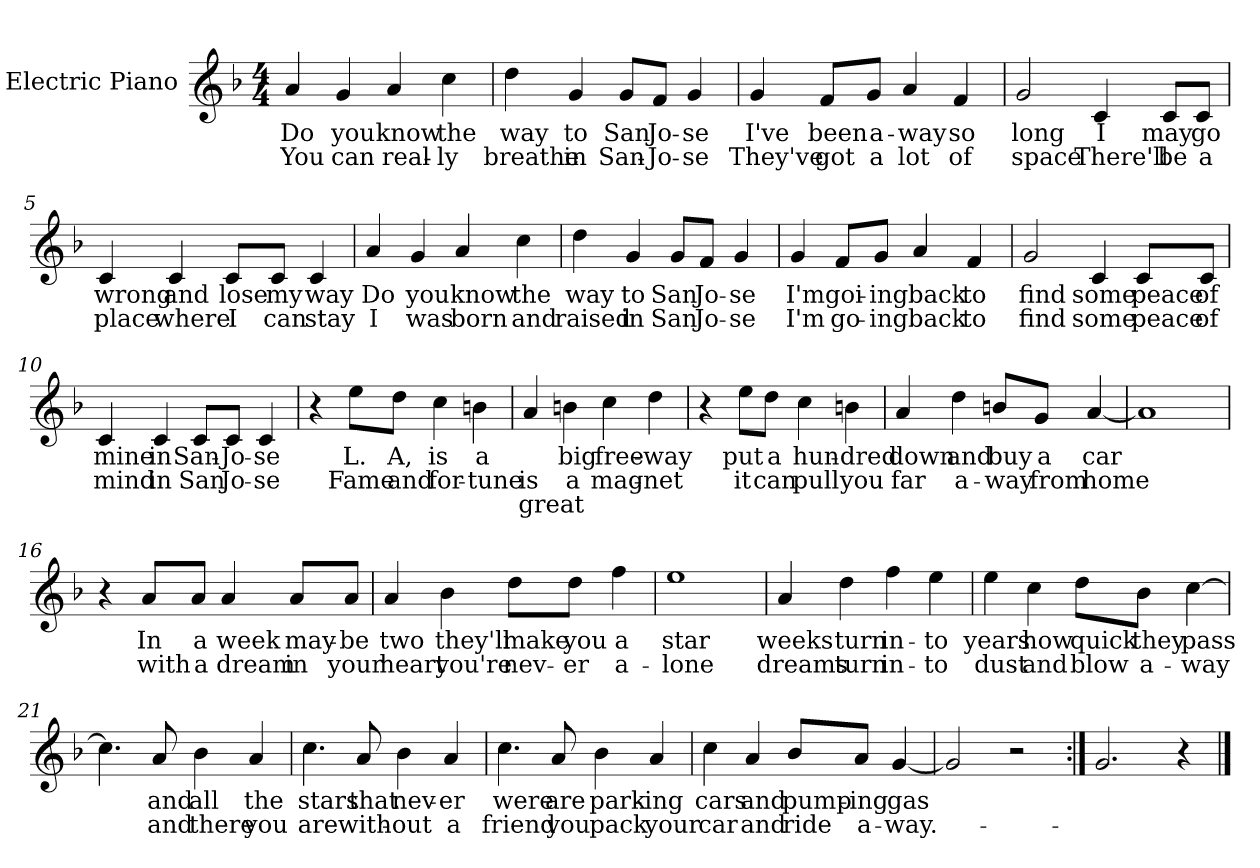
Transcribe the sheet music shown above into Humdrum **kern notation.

**kern	**text	**text	**text
*part1	*part1	*part1	*part1
*staff1	*staff1	*staff1	*staff1
*I"Electric Piano	*	*	*
*I'E.Pno	*	*	*
*clefG2	*	*	*
*k[b-]	*	*	*
*F:	*	*	*
*M4/4	*	*	*
=1	=1	=1	=1
4a/	Do	You	.
4g/	you	can	.
4a/	know	real-	.
4cc\	the	-ly	.
=2	=2	=2	=2
4dd\	way	breathe	.
4g/	to	in	.
8g/L	San	San-	.
8f/J	Jo-	-Jo-	.
4g/	-se	-se	.
=3	=3	=3	=3
4g/	I've	They've	.
8f/L	been	got	.
8g/J	a-	a	.
4a/	-way	lot	.
4f/	so	of	.
=4	=4	=4	=4
2g/	long	space	.
4c/	I	There'll	.
8c/L	may	be	.
8c/J	go	a	.
!!LO:LB:g=z
=5	=5	=5	=5
4c/	wrong	place	.
4c/	and	where	.
8c/L	lose	I	.
8c/J	my	can	.
4c/	way	stay	.
=6	=6	=6	=6
4a/	Do	I	.
4g/	you	was	.
4a/	know	born	.
4cc\	the	and	.
=7	=7	=7	=7
4dd\	way	raised	.
4g/	to	in	.
8g/L	San	San	.
8f/J	Jo-	Jo-	.
4g/	-se	-se	.
=8	=8	=8	=8
4g/	I'm	I'm	.
8f/L	goi-	go-	.
8g/J	-ing	-ing	.
4a/	back	back	.
4f/	to	to	.
!!LO:LB:g=z
=9	=9	=9	=9
2g/	find	find	.
4c/	some	some	.
8c/L	peace	peace	.
8c/J	of	of	.
=10	=10	=10	=10
4c/	mine	mind	.
4c/	in	in	.
8c/L	San-	San	.
8c/J	Jo-	Jo-	.
4c/	-se	-se	.
=11	=11	=11	=11
4r	.	.	.
8ee\L	L.	Fame	.
8dd\J	A,	and	.
4cc\	is	for-	.
4bn\	a	-tune	.
=12	=12	=12	=12
4a/	.	is	great
4bn\	big	a	.
4cc\	free-	mag-	.
4dd\	-way	-net	.
!!LO:LB:g=z
=13	=13	=13	=13
4r	.	.	.
8ee\L	put	it	.
8dd\J	a	can	.
4cc\	hun-	pull	.
4bn\	-dred	you	.
=14	=14	=14	=14
4a/	down	far	.
4dd\	and	a-	.
8bn/L	buy	-way	.
8g/J	a	from	.
[4a/	car	home	.
=15	=15	=15	=15
1a]	.	.	.
=16	=16	=16	=16
4r	.	.	.
8a/L	In	with	.
8a/J	a	a	.
4a/	week	dream	.
8a/L	may-	in	.
8a/J	-be	your	.
!!LO:LB:g=z
=17	=17	=17	=17
4a/	two	heart	.
4b-\	they'll	you're	.
8dd\L	make	nev-	.
8dd\J	you	-er	.
4ff\	a	a-	.
=18	=18	=18	=18
1ee	star	-lone	.
=19	=19	=19	=19
4a/	weeks	dreams	.
4dd\	turn	turn	.
4ff\	in-	in-	.
4ee\	-to	-to	.
=20	=20	=20	=20
4ee\	years	dust	.
4cc\	how	and	.
8dd\L	quick	blow	.
8b-\J	they	a-	.
[4cc\	pass	-way	.
=21	=21	=21	=21
4.cc\]	.	.	.
8a/	and	and	.
4b-\	all	there	.
4a/	the	you	.
!!LO:LB:g=z
=22	=22	=22	=22
4.cc\	stars	are	.
8a/	that	with-	.
4b-\	nev-	-out	.
4a/	-er	a	.
=23	=23	=23	=23
4.cc\	were	friend	.
8a/	are	you	.
4b-\	park-	pack	.
4a/	-ing	your	.
=24	=24	=24	=24
4cc\	cars	car	.
4a/	and	and	.
8b-/L	pump-	ride	.
8a/J	-ing	a-	.
[4g/	gas	-way.-	.
=25	=25	=25	=25
2g/]	.	.	.
2r	.	.	.
=26:|!	=26:|!	=26:|!	=26:|!
2.g/	.	.	.
4r	.	.	.
==	==	==	==
*-	*-	*-	*-
